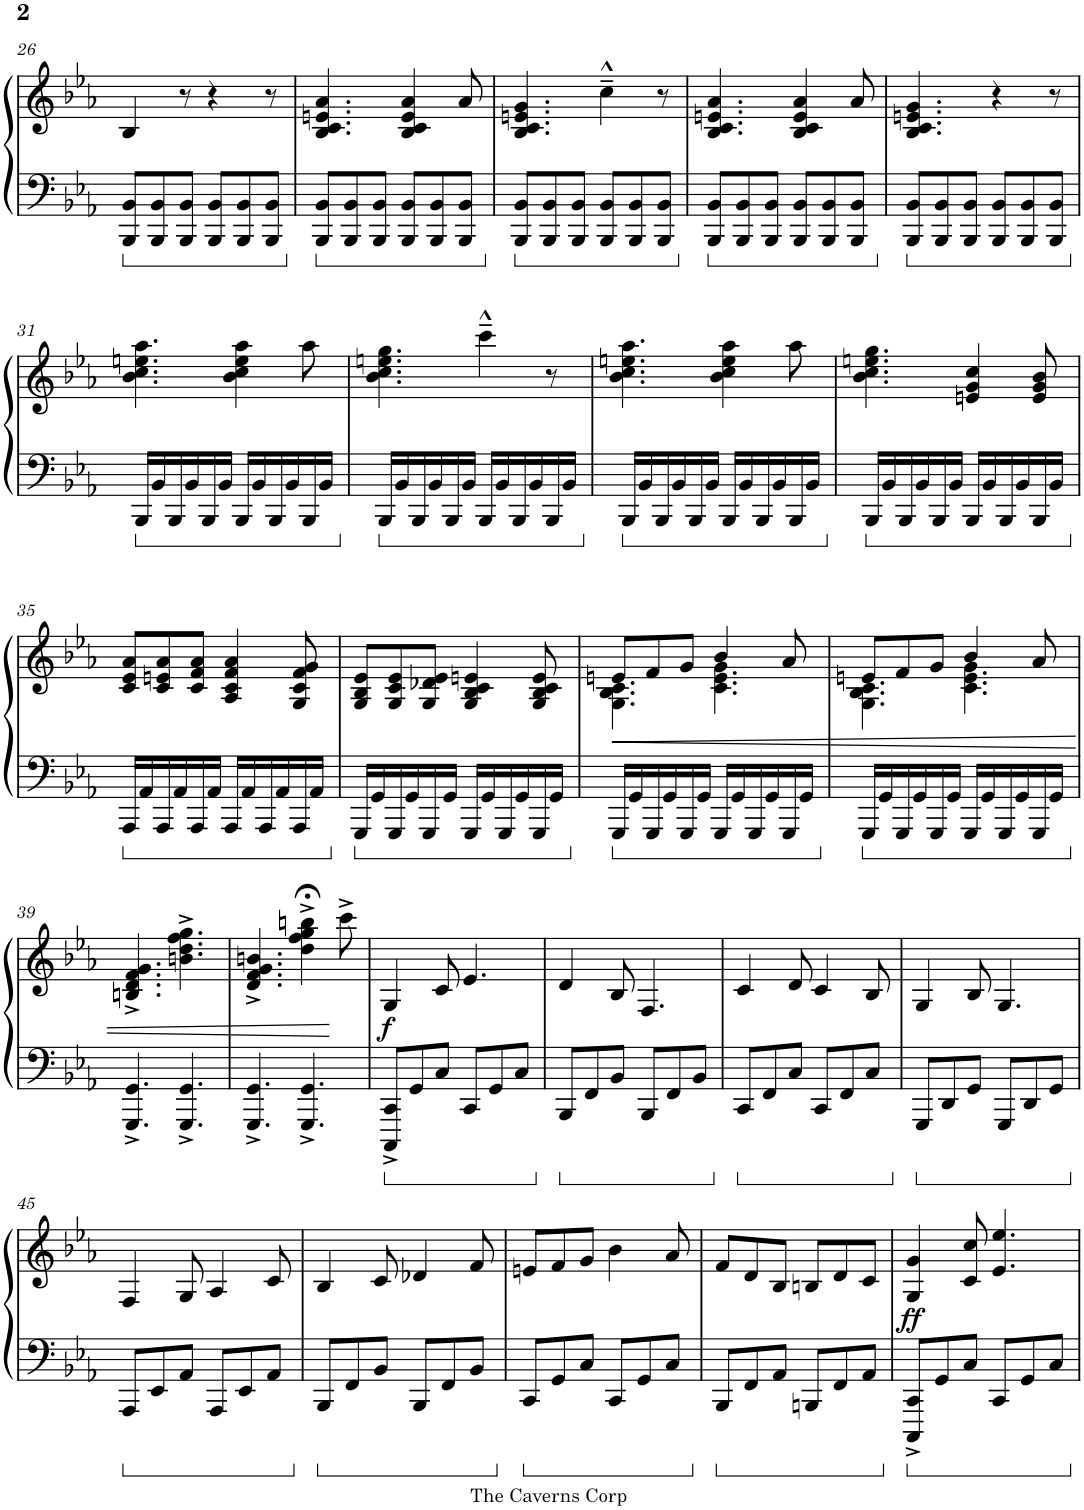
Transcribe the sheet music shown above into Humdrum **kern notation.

**kern	**kern	**dynam
*part1	*part1	*part1
*staff2	*staff1	*staff1/2
*I"Piano	*	*
*I'Pno.	*	*
!!LO:PB:g=z
*clefF4	*clefG2	*
*k[b-e-a-]	*k[b-e-a-]	*
*M6/8	*M6/8	*
=26	=26	=26
8BBB-/ 8BB-/L	4B-/	.
8BBB-/ 8BB-/	.	.
8BBB-/ 8BB-/J	8r	.
8BBB-/ 8BB-/L	4r	.
8BBB-/ 8BB-/	.	.
8BBB-/ 8BB-/J	8r	.
=27	=27	=27
8BBB-/ 8BB-/L	4.B-/ 4.c/ 4.en/ 4.a-/	.
8BBB-/ 8BB-/	.	.
8BBB-/ 8BB-/J	.	.
8BBB-/ 8BB-/L	4B-/ 4c/ 4e/ 4a-/	.
8BBB-/ 8BB-/	.	.
8BBB-/ 8BB-/J	8a-/	.
=28	=28	=28
8BBB-/ 8BB-/L	4.B-/ 4.c/ 4.en/ 4.g/	.
8BBB-/ 8BB-/	.	.
8BBB-/ 8BB-/J	.	.
8BBB-/ 8BB-/L	4cc~^^\	.
8BBB-/ 8BB-/	.	.
8BBB-/ 8BB-/J	8r	.
=29	=29	=29
8BBB-/ 8BB-/L	4.B-/ 4.c/ 4.en/ 4.a-/	.
8BBB-/ 8BB-/	.	.
8BBB-/ 8BB-/J	.	.
8BBB-/ 8BB-/L	4B-/ 4c/ 4e/ 4a-/	.
8BBB-/ 8BB-/	.	.
8BBB-/ 8BB-/J	8a-/	.
=30	=30	=30
8BBB-/ 8BB-/L	4.B-/ 4.c/ 4.en/ 4.g/	.
8BBB-/ 8BB-/	.	.
8BBB-/ 8BB-/J	.	.
8BBB-/ 8BB-/L	4r	.
8BBB-/ 8BB-/	.	.
8BBB-/ 8BB-/J	8r	.
!!LO:LB:g=z
=31	=31	=31
16BBB-/LL	4.b-\ 4.cc\ 4.een\ 4.aa-\	.
16BB-/	.	.
16BBB-/	.	.
16BB-/	.	.
16BBB-/	.	.
16BB-/JJ	.	.
16BBB-/LL	4b-\ 4cc\ 4ee\ 4aa-\	.
16BB-/	.	.
16BBB-/	.	.
16BB-/	.	.
16BBB-/	8aa-\	.
16BB-/JJ	.	.
=32	=32	=32
16BBB-/LL	4.b-\ 4.cc\ 4.een\ 4.gg\	.
16BB-/	.	.
16BBB-/	.	.
16BB-/	.	.
16BBB-/	.	.
16BB-/JJ	.	.
16BBB-/LL	4ccc~^^\	.
16BB-/	.	.
16BBB-/	.	.
16BB-/	.	.
16BBB-/	8r	.
16BB-/JJ	.	.
=33	=33	=33
16BBB-/LL	4.b-\ 4.cc\ 4.een\ 4.aa-\	.
16BB-/	.	.
16BBB-/	.	.
16BB-/	.	.
16BBB-/	.	.
16BB-/JJ	.	.
16BBB-/LL	4b-\ 4cc\ 4ee\ 4aa-\	.
16BB-/	.	.
16BBB-/	.	.
16BB-/	.	.
16BBB-/	8aa-\	.
16BB-/JJ	.	.
=34	=34	=34
16BBB-/LL	4.b-\ 4.cc\ 4.een\ 4.gg\	.
16BB-/	.	.
16BBB-/	.	.
16BB-/	.	.
16BBB-/	.	.
16BB-/JJ	.	.
16BBB-/LL	4en/ 4g/ 4cc/	.
16BB-/	.	.
16BBB-/	.	.
16BB-/	.	.
16BBB-/	8e/ 8g/ 8b-/	.
16BB-/JJ	.	.
!!LO:LB:g=z
=35	=35	=35
16AAA-/LL	8c/ 8e-/ 8a-/L	.
16AA-/	.	.
16AAA-/	8c/ 8en/ 8a-/	.
16AA-/	.	.
16AAA-/	8c/ 8f/ 8a-/J	.
16AA-/JJ	.	.
16AAA-/LL	4A-/ 4c/ 4f/ 4a-/	.
16AA-/	.	.
16AAA-/	.	.
16AA-/	.	.
16AAA-/	8G/ 8c/ 8f/ 8g/	.
16AA-/JJ	.	.
=36	=36	=36
16GGG/LL	8G/ 8B-/ 8e-/L	.
16GG/	.	.
16GGG/	8G/ 8c/ 8e-/	.
16GG/	.	.
16GGG/	8G/ 8d-X/ 8e-/J	.
16GG/JJ	.	.
16GGG/LL	4G/ 4B-/ 4c/ 4en/	.
16GG/	.	.
16GGG/	.	.
16GG/	.	.
16GGG/	8G/ 8B-/ 8c/ 8e/	.
16GG/JJ	.	.
=37	=37	=37
!	!	!LO:HP:b
*	*^	*
16GGG/LL	8en/L	4.G\ 4.B-\ 4.c\	<
16GG/	.	.	.
16GGG/	8f/	.	.
16GG/	.	.	.
16GGG/	8g/J	.	.
16GG/JJ	.	.	.
16GGG/LL	4b-/	4.c\ 4.e\ 4.g\	.
16GG/	.	.	.
16GGG/	.	.	.
16GG/	.	.	.
16GGG/	8a-/	.	.
16GG/JJ	.	.	.
=38	=38	=38	=38
16GGG/LL	8en/L	4.G\ 4.B-\ 4.c\	.
16GG/	.	.	.
16GGG/	8f/	.	.
16GG/	.	.	.
16GGG/	8g/J	.	.
16GG/JJ	.	.	.
16GGG/LL	4b-/	4.c\ 4.e\ 4.g\	.
16GG/	.	.	.
16GGG/	.	.	.
16GG/	.	.	.
16GGG/	8a-/	.	.
16GG/JJ	.	.	.
*	*v	*v	*
!!LO:LB:g=z
=39	=39	=39
4.GGG/^ 4.GG/^	4.Bn/^ 4.d/^ 4.f/^ 4.g/^	.
4.GGG/^ 4.GG/^	4.bn\^ 4.dd\^ 4.ff\^ 4.gg\^	.
=40	=40	=40
4.GGG/^ 4.GG/^	4.d/^ 4.f/^ 4.g/^ 4.bn/^	.
4.GGG/^ 4.GG/^	4dd\;<^ 4ff\;<^ 4gg\;<^ 4bbn\;<^	.
.	8ccc^\	[
=41	=41	=41
!	!	!LO:DY:b
8CCC/^ 8CC/^L	4G/	f
8GG/	.	.
8C/J	8c/	.
8CC/L	4.e-/	.
8GG/	.	.
8C/J	.	.
=42	=42	=42
8BBB-/L	4d/	.
8FF/	.	.
8BB-/J	8B-/	.
8BBB-/L	4.F/	.
8FF/	.	.
8BB-/J	.	.
=43	=43	=43
8CC/L	4c/	.
8FF/	.	.
8C/J	8d/	.
8CC/L	4c/	.
8FF/	.	.
8C/J	8B-/	.
=44	=44	=44
8GGG/L	4G/	.
8DD/	.	.
8GG/J	8B-/	.
8GGG/L	4.G/	.
8DD/	.	.
8GG/J	.	.
!!LO:LB:g=z
=45	=45	=45
8AAA-/L	4F/	.
8EE-/	.	.
8AA-/J	8G/	.
8AAA-/L	4A-/	.
8EE-/	.	.
8AA-/J	8c/	.
=46	=46	=46
8BBB-/L	4B-/	.
8FF/	.	.
8BB-/J	8c/	.
8BBB-/L	4d-X/	.
8FF/	.	.
8BB-/J	8f/	.
=47	=47	=47
8CC/L	8en/L	.
8GG/	8f/	.
8C/J	8g/J	.
8CC/L	4b-\	.
8GG/	.	.
8C/J	8a-/	.
=48	=48	=48
8BBB-/L	8f/L	.
8FF/	8d/	.
8AA-/J	8B-/J	.
8BBBn/L	8Bn/L	.
8FF/	8d/	.
8AA-/J	8c/J	.
=49	=49	=49
!	!	!LO:DY:b
8CCC/^ 8CC/^L	4G/ 4g/	ff
8GG/	.	.
8C/J	8c/ 8cc/	.
8CC/L	4.e-/ 4.ee-/	.
8GG/	.	.
8C/J	.	.
=	=	=
*-	*-	*-
